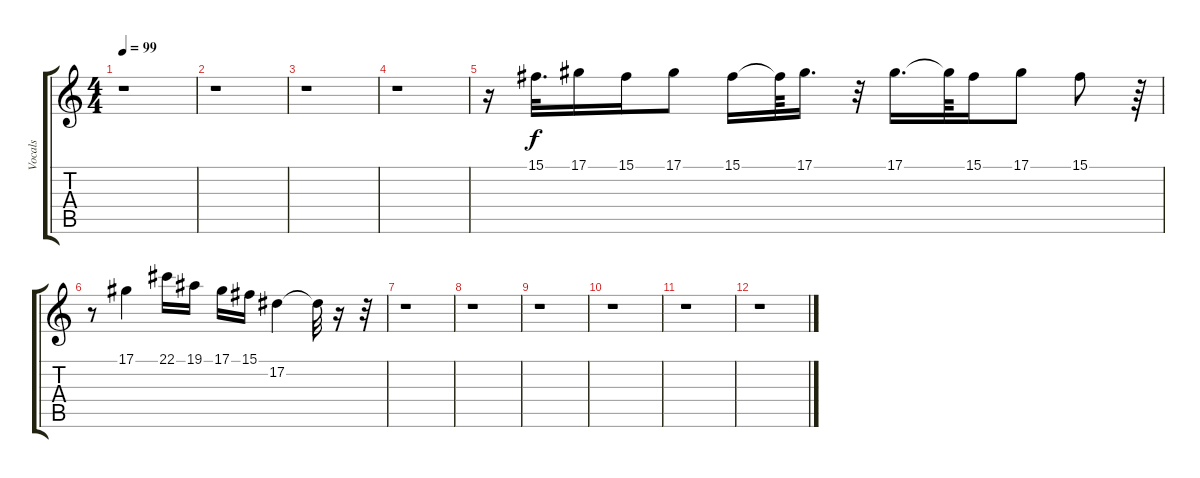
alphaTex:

\track ("Vocals" "Vocals") {instrument fx5brightness}
\staff {score tabs}
\tuning (Eb4 Bb3 Gb3 Db3 Ab2 Eb2) {hide}
\ts (4 4)
\tempo 99
\clef g2
\ks c
r.1{dy f} |
r.1 |
r.1 |
r.1 |
r.16 15.1.32{d} 17.1.16 15.1.16 17.1.8 15.1.16 15.1{t}.64 17.1.16{d} r.32 17.1.16{d} 17.1{t}.64 15.1.16 17.1.8 15.1.8 r.64 |
r.8 17.1.4 22.1.16 19.1.16 17.1.16 15.1.16 17.2.4 17.2{t}.32 r.16 r.32 |
r.1 |
r.1 |
r.1 |
r.1 |
r.1 |
r.1
